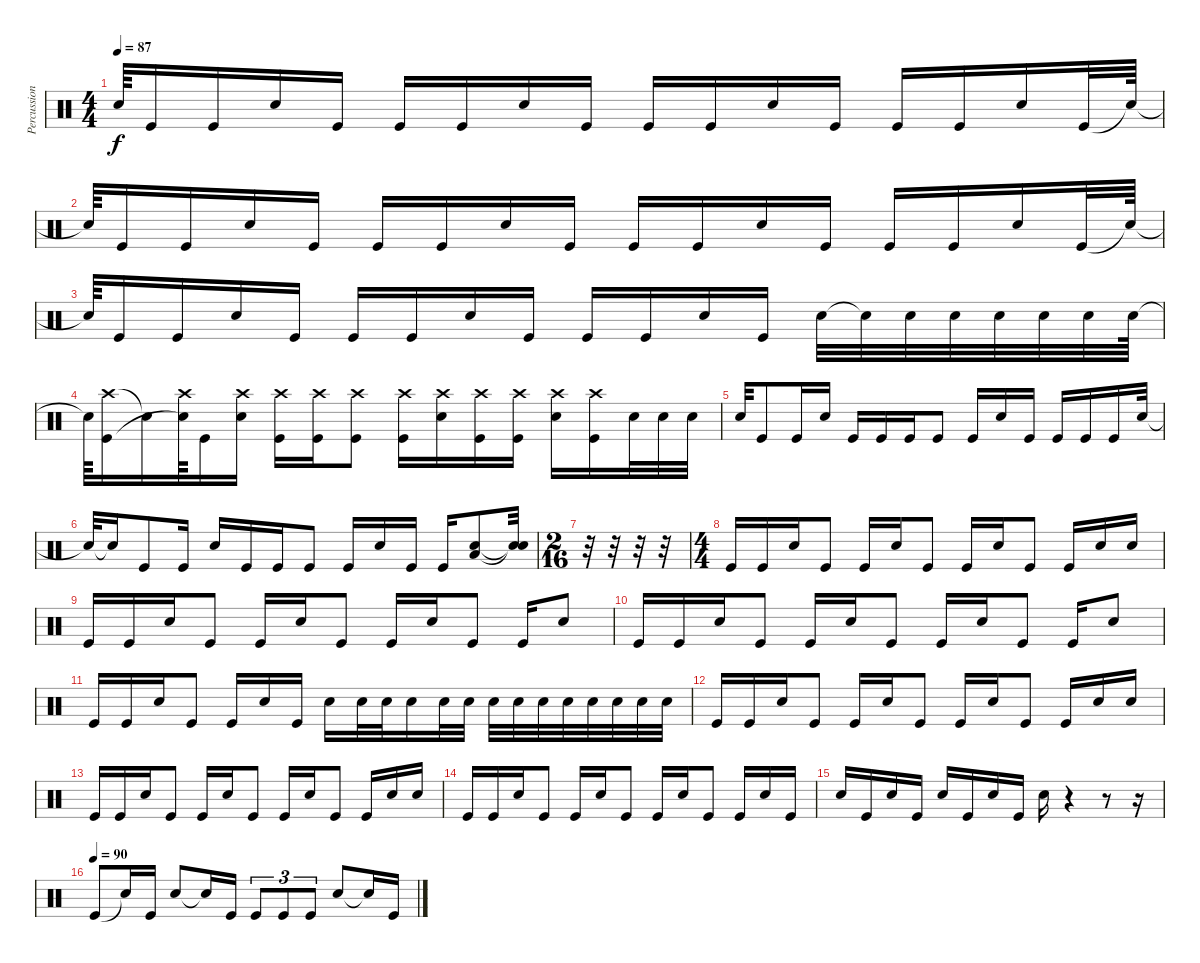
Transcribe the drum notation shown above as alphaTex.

\track ("Percussion" "Percussion") {instrument percussion}
\staff {score}
\articulation defaults
\ts (4 4)
\tempo 87
\clef neutral
\ks c "Snare (hit)"{t}.64{dy f} "Kick (hit)".16 "Kick (hit)".16 "Electric Snare (hit)".16 "Kick (hit)".16 "Kick (hit)".16 "Kick (hit)".16 "Electric Snare (hit)".16 "Kick (hit)".16 "Kick (hit)".16 "Kick (hit)".16 "Electric Snare (hit)".16 "Kick (hit)".16 "Kick (hit)".16 "Kick (hit)".16 "Electric Snare (hit)".16 "Kick (hit)".32 "Snare (hit)"{t}.64
|
"Snare (hit)"{t}.64 "Kick (hit)".16 "Kick (hit)".16 "Electric Snare (hit)".16 "Kick (hit)".16 "Kick (hit)".16 "Kick (hit)".16 "Electric Snare (hit)".16 "Kick (hit)".16 "Kick (hit)".16 "Kick (hit)".16 "Electric Snare (hit)".16 "Kick (hit)".16 "Kick (hit)".16 "Kick (hit)".16 "Electric Snare (hit)".16 "Kick (hit)".32 "Snare (hit)"{t}.64 |
"Snare (hit)"{t}.64 "Kick (hit)".16 "Kick (hit)".16 "Electric Snare (hit)".16 "Kick (hit)".16 "Kick (hit)".16 "Kick (hit)".16 "Electric Snare (hit)".16 "Kick (hit)".16 "Kick (hit)".16 "Kick (hit)".16 "Electric Snare (hit)".16 "Kick (hit)".16 "Electric Snare (hit)".32 "Snare (hit)"{t}.32 "Electric Snare (hit)".32 "Electric Snare (hit)".32 "Electric Snare (hit)".32 "Electric Snare (hit)".32 "Electric Snare (hit)".32 "Electric Snare (hit)".64 |
"Snare (hit)"{t}.64 ("Crash high (hit)" "Kick (hit)").16 "Snare (hit)"{t}.16 ("Crash high (hit)" "Snare (hit)"{t}).64 "Kick (hit)".16 ("Crash high (hit)" "Electric Snare (hit)").16 ("Crash high (hit)" "Kick (hit)").16 ("Crash high (hit)" "Kick (hit)").16 ("Crash high (hit)" "Kick (hit)").8 ("Crash high (hit)" "Kick (hit)").16 ("Crash high (hit)" "Electric Snare (hit)").16 ("Crash high (hit)" "Kick (hit)").16 ("Crash high (hit)" "Kick (hit)").16 ("Crash high (hit)" "Electric Snare (hit)").16 ("Crash high (hit)" "Kick (hit)").16 "Electric Snare (hit)".32 "Electric Snare (hit)".32 "Electric Snare (hit)".32 |
"Electric Snare (hit)".32 "Kick (hit)".8 "Kick (hit)".16 "Electric Snare (hit)".16 "Kick (hit)".16 "Kick (hit)".16 "Kick (hit)".16 "Kick (hit)".8 "Kick (hit)".16 "Electric Snare (hit)".16 "Kick (hit)".16 "Kick (hit)".16 "Kick (hit)".16 "Kick (hit)".16 "Electric Snare (hit)".32 |
"Electric Snare (hit)"{t}.32 "Snare (hit)"{t}.16 "Kick (hit)".8 "Kick (hit)".16 "Electric Snare (hit)".16 "Kick (hit)".16 "Kick (hit)".16 "Kick (hit)".8 "Kick (hit)".16 "Electric Snare (hit)".16 "Kick (hit)".16 "Kick (hit)".16 ("Low Floor Tom (hit)" "Electric Snare (hit)").8 ("Snare (hit)"{t} "Snare (hit)"{t}).32 |
\ts (2 16)
r.32 r.32 r.32 r.32 |
\ts (4 4)
"Kick (hit)".16 "Kick (hit)".16 "Electric Snare (hit)".16 "Kick (hit)".8 "Kick (hit)".16 "Electric Snare (hit)".16 "Kick (hit)".8 "Kick (hit)".16 "Electric Snare (hit)".16 "Kick (hit)".8 "Kick (hit)".16 "Electric Snare (hit)".16 "Electric Snare (hit)".16 |
"Kick (hit)".16 "Kick (hit)".16 "Electric Snare (hit)".16 "Kick (hit)".8 "Kick (hit)".16 "Electric Snare (hit)".16 "Kick (hit)".8 "Kick (hit)".16 "Electric Snare (hit)".16 "Kick (hit)".8 "Kick (hit)".16 "Electric Snare (hit)".8 |
"Kick (hit)".16 "Kick (hit)".16 "Electric Snare (hit)".16 "Kick (hit)".8 "Kick (hit)".16 "Electric Snare (hit)".16 "Kick (hit)".8 "Kick (hit)".16 "Electric Snare (hit)".16 "Kick (hit)".8 "Kick (hit)".16 "Electric Snare (hit)".8 |
"Kick (hit)".16 "Kick (hit)".16 "Electric Snare (hit)".16 "Kick (hit)".8 "Kick (hit)".16 "Electric Snare (hit)".16 "Kick (hit)".16 "Electric Snare (hit)".16 "Electric Snare (hit)".32 "Electric Snare (hit)".32 "Electric Snare (hit)".16 "Electric Snare (hit)".32 "Electric Snare (hit)".32 "Electric Snare (hit)".32 "Electric Snare (hit)".32 "Electric Snare (hit)".32 "Electric Snare (hit)".32 "Electric Snare (hit)".32 "Electric Snare (hit)".32 "Electric Snare (hit)".32 "Electric Snare (hit)".32 |
"Kick (hit)".16 "Kick (hit)".16 "Electric Snare (hit)".16 "Kick (hit)".8 "Kick (hit)".16 "Electric Snare (hit)".16 "Kick (hit)".8 "Kick (hit)".16 "Electric Snare (hit)".16 "Kick (hit)".8 "Kick (hit)".16 "Electric Snare (hit)".16 "Electric Snare (hit)".16 |
"Kick (hit)".16 "Kick (hit)".16 "Electric Snare (hit)".16 "Kick (hit)".8 "Kick (hit)".16 "Electric Snare (hit)".16 "Kick (hit)".8 "Kick (hit)".16 "Electric Snare (hit)".16 "Kick (hit)".8 "Kick (hit)".16 "Electric Snare (hit)".16 "Electric Snare (hit)".16 |
"Kick (hit)".16 "Kick (hit)".16 "Electric Snare (hit)".16 "Kick (hit)".8 "Kick (hit)".16 "Electric Snare (hit)".16 "Kick (hit)".8 "Kick (hit)".16 "Electric Snare (hit)".16 "Kick (hit)".8 "Kick (hit)".16 "Electric Snare (hit)".16 "Kick (hit)".16 |
"Electric Snare (hit)".16 "Kick (hit)".16 "Electric Snare (hit)".16 "Kick (hit)".16 "Electric Snare (hit)".16 "Kick (hit)".16 "Electric Snare (hit)".16 "Kick (hit)".16 "Electric Snare (hit)".16 r.4 r.8 r.16 |
\tempo (90)
"Kick (hit)".8 "Snare (hit)"{t}.16 "Kick (hit)".16 "Electric Snare (hit)".8 "Snare (hit)"{t}.16 "Kick (hit)".16 "Kick (hit)".8{tu (3 2)} "Kick (hit)".8{tu (3 2)} "Kick (hit)".8{tu (3 2)} "Electric Snare (hit)".8 "Snare (hit)"{t}.16 "Kick (hit)".16
